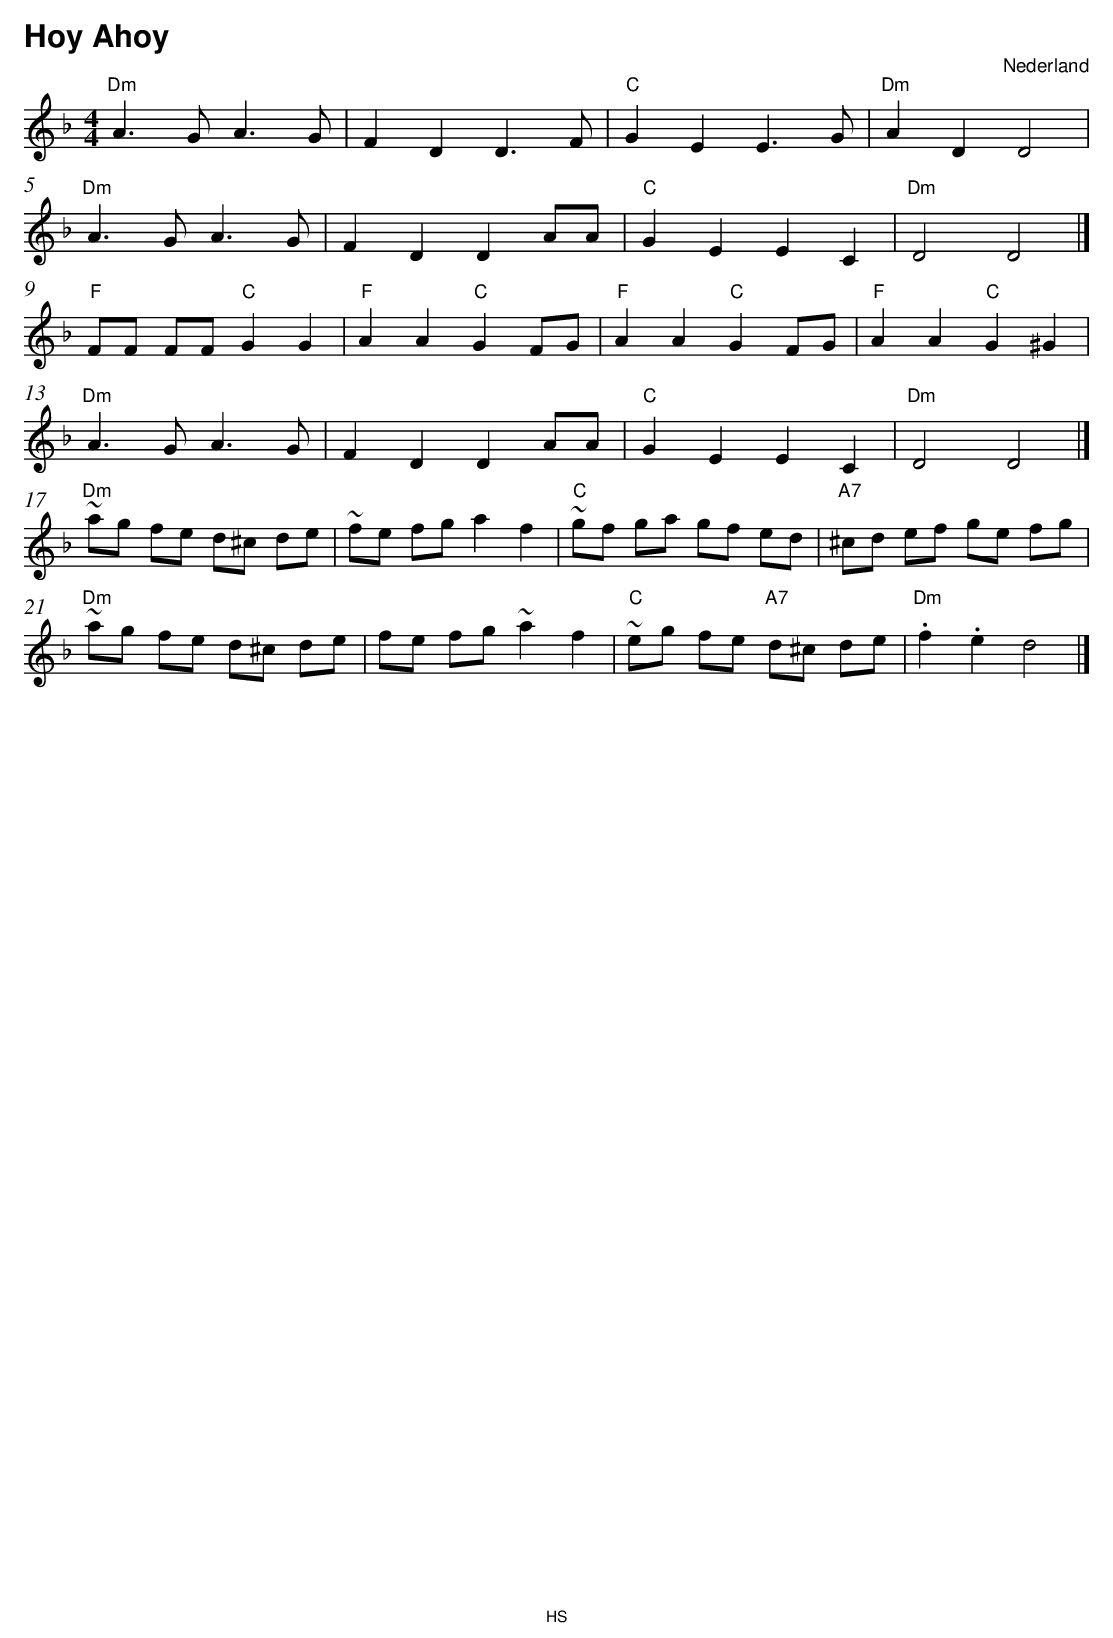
X:1
T:Hoy Ahoy
O:Nederland
M:4/4
L:1/8
Q:1/4=179
K:F
V:1
"Dm" A3 GA3 G|F2 D2 D3 F|"C" G2 E2 E3 G|"Dm" A2 D2 D4 |
"Dm" A3 GA3 G|F2 D2 D2 AA |"C" G2 E2 E2 C2 |"Dm" D4 D4 |]
"F" FF FF "C" G2 G2 |"F" A2 A2 "C" G2 FG |"F" A2 A2 "C" G2 FG |"F" A2 A2 "C" G2 ^G2 |
"Dm" A3 GA3 G|F2 D2 D2 AA |"C" G2 E2 E2 C2 |"Dm" D4 D4 |]
"Dm" ~ag fe d^c de |~fe fg a2 f2 |"C" ~gf ga gf ed |"A7" ^cd ef ge fg |
"Dm" ~ag fe d^c de |fe fg ~a2 f2 |"C" ~eg fe "A7" d^c de |"Dm" .f2 .e2 d4 |]
